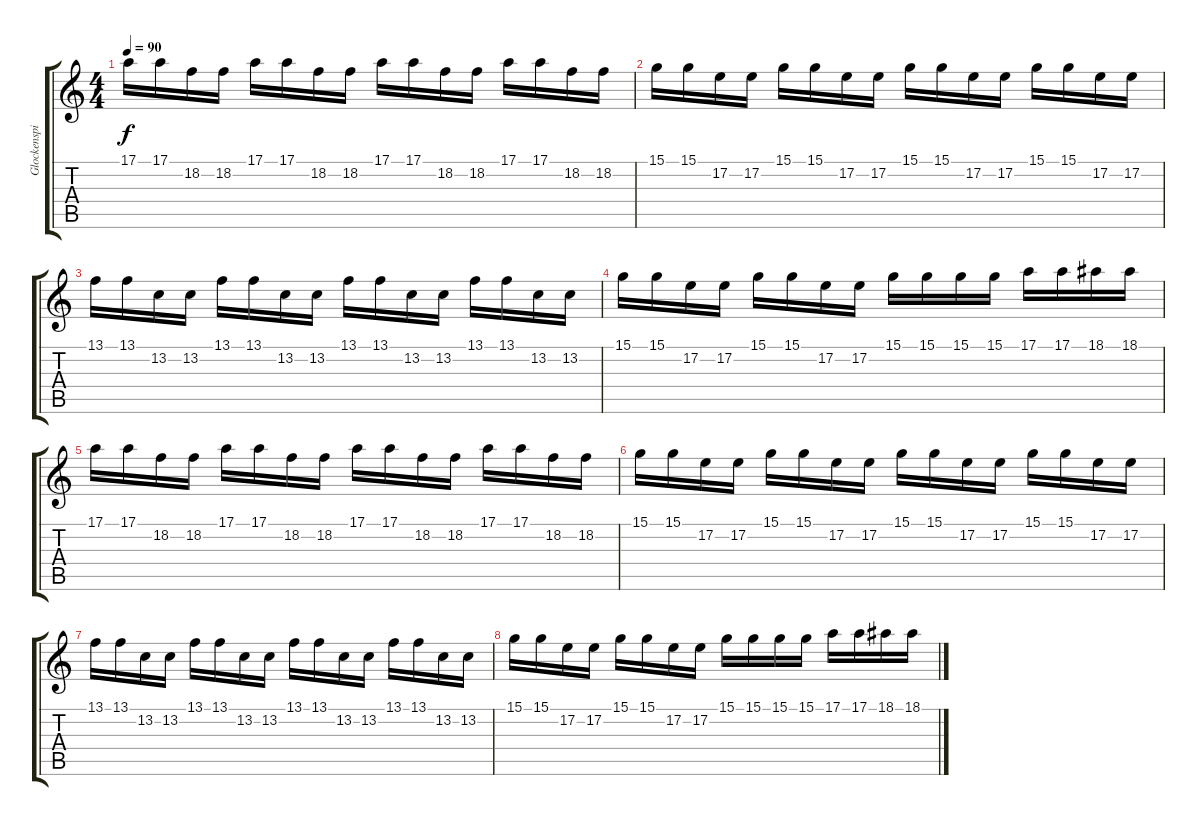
\track ("Glockenspiel" "Glockenspi") {instrument glockenspiel}
\staff {score tabs}
\tuning (E4 B3 G3 D3 A2 E2) {hide}
\ts (4 4)
\tempo 90
\clef g2
\ks c
17.1.16{dy f} 17.1.16 18.2.16 18.2.16 17.1.16 17.1.16 18.2.16 18.2.16 17.1.16 17.1.16 18.2.16 18.2.16 17.1.16 17.1.16 18.2.16 18.2.16 |
15.1.16 15.1.16 17.2.16 17.2.16 15.1.16 15.1.16 17.2.16 17.2.16 15.1.16 15.1.16 17.2.16 17.2.16 15.1.16 15.1.16 17.2.16 17.2.16 |
13.1.16 13.1.16 13.2.16 13.2.16 13.1.16 13.1.16 13.2.16 13.2.16 13.1.16 13.1.16 13.2.16 13.2.16 13.1.16 13.1.16 13.2.16 13.2.16 |
15.1.16 15.1.16 17.2.16 17.2.16 15.1.16 15.1.16 17.2.16 17.2.16 15.1.16 15.1.16 15.1.16 15.1.16 17.1.16 17.1.16 18.1.16 18.1.16 |
17.1.16 17.1.16 18.2.16 18.2.16 17.1.16 17.1.16 18.2.16 18.2.16 17.1.16 17.1.16 18.2.16 18.2.16 17.1.16 17.1.16 18.2.16 18.2.16 |
15.1.16 15.1.16 17.2.16 17.2.16 15.1.16 15.1.16 17.2.16 17.2.16 15.1.16 15.1.16 17.2.16 17.2.16 15.1.16 15.1.16 17.2.16 17.2.16 |
13.1.16 13.1.16 13.2.16 13.2.16 13.1.16 13.1.16 13.2.16 13.2.16 13.1.16 13.1.16 13.2.16 13.2.16 13.1.16 13.1.16 13.2.16 13.2.16 |
15.1.16 15.1.16 17.2.16 17.2.16 15.1.16 15.1.16 17.2.16 17.2.16 15.1.16 15.1.16 15.1.16 15.1.16 17.1.16 17.1.16 18.1.16 18.1.16
